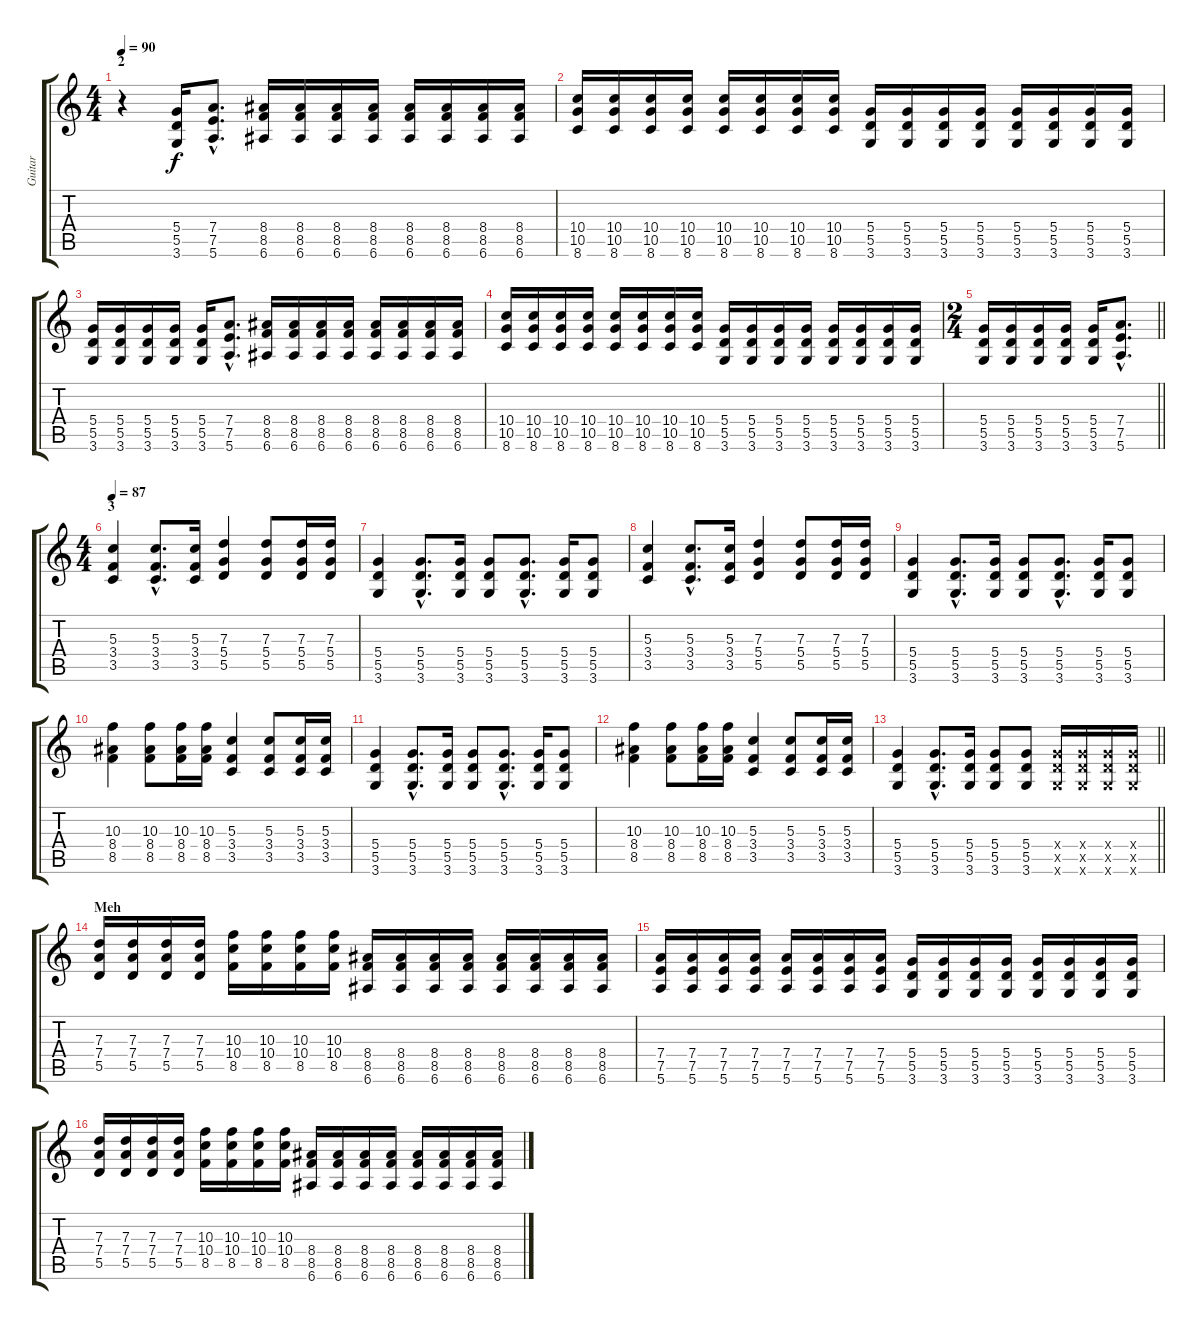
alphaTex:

\track ("Guitar" "Guitar") {instrument distortionguitar}
\staff {score tabs}
\tuning (E4 B3 G3 D3 A2 E2) {hide}
\ts (4 4)
\section ("" "2")
\tempo 90
\clef g2
\ks c
r.4{dy f} (5.4 5.5 3.6).16 (7.4{hac} 7.5{hac} 5.6{hac}).8{d} (8.4 8.5 6.6).16 (8.4 8.5 6.6).16 (8.4 8.5 6.6).16 (8.4 8.5 6.6).16 (8.4 8.5 6.6).16 (8.4 8.5 6.6).16 (8.4 8.5 6.6).16 (8.4 8.5 6.6).16 |
(10.4 10.5 8.6).16 (10.4 10.5 8.6).16 (10.4 10.5 8.6).16 (10.4 10.5 8.6).16 (10.4 10.5 8.6).16 (10.4 10.5 8.6).16 (10.4 10.5 8.6).16 (10.4 10.5 8.6).16 (5.4 5.5 3.6).16 (5.4 5.5 3.6).16 (5.4 5.5 3.6).16 (5.4 5.5 3.6).16 (5.4 5.5 3.6).16 (5.4 5.5 3.6).16 (5.4 5.5 3.6).16 (5.4 5.5 3.6).16 |
(5.4 5.5 3.6).16 (5.4 5.5 3.6).16 (5.4 5.5 3.6).16 (5.4 5.5 3.6).16 (5.4 5.5 3.6).16 (7.4{hac} 7.5{hac} 5.6{hac}).8{d} (8.4 8.5 6.6).16 (8.4 8.5 6.6).16 (8.4 8.5 6.6).16 (8.4 8.5 6.6).16 (8.4 8.5 6.6).16 (8.4 8.5 6.6).16 (8.4 8.5 6.6).16 (8.4 8.5 6.6).16 |
(10.4 10.5 8.6).16 (10.4 10.5 8.6).16 (10.4 10.5 8.6).16 (10.4 10.5 8.6).16 (10.4 10.5 8.6).16 (10.4 10.5 8.6).16 (10.4 10.5 8.6).16 (10.4 10.5 8.6).16 (5.4 5.5 3.6).16 (5.4 5.5 3.6).16 (5.4 5.5 3.6).16 (5.4 5.5 3.6).16 (5.4 5.5 3.6).16 (5.4 5.5 3.6).16 (5.4 5.5 3.6).16 (5.4 5.5 3.6).16 |
\ts (2 4)
\barLineRight lightlight
(5.4 5.5 3.6).16 (5.4 5.5 3.6).16 (5.4 5.5 3.6).16 (5.4 5.5 3.6).16 (5.4 5.5 3.6).16 (7.4{hac} 7.5{hac} 5.6{hac}).8{d} |
\ts (4 4)
\section ("" "3")
\tempo 87
(5.3 3.4 3.5).4 (5.3{hac} 3.4{hac} 3.5{hac}).8{d} (5.3 3.4 3.5).16 (7.3 5.4 5.5).4 (7.3 5.4 5.5).8 (7.3 5.4 5.5).16 (7.3 5.4 5.5).16 |
(5.4 5.5 3.6).4 (5.4{hac} 5.5{hac} 3.6{hac}).8{d} (5.4 5.5 3.6).16 (5.4 5.5 3.6).8 (5.4{hac} 5.5{hac} 3.6{hac}).8{d} (5.4 5.5 3.6).16 (5.4 5.5 3.6).8 |
(5.3 3.4 3.5).4 (5.3{hac} 3.4{hac} 3.5{hac}).8{d} (5.3 3.4 3.5).16 (7.3 5.4 5.5).4 (7.3 5.4 5.5).8 (7.3 5.4 5.5).16 (7.3 5.4 5.5).16 |
(5.4 5.5 3.6).4 (5.4{hac} 5.5{hac} 3.6{hac}).8{d} (5.4 5.5 3.6).16 (5.4 5.5 3.6).8 (5.4{hac} 5.5{hac} 3.6{hac}).8{d} (5.4 5.5 3.6).16 (5.4 5.5 3.6).8 |
(10.3 8.4 8.5).4 (10.3 8.4 8.5).8 (10.3 8.4 8.5).16 (10.3 8.4 8.5).16 (5.3 3.4 3.5).4 (5.3 3.4 3.5).8 (5.3 3.4 3.5).16 (5.3 3.4 3.5).16 |
(5.4 5.5 3.6).4 (5.4{hac} 5.5{hac} 3.6{hac}).8{d} (5.4 5.5 3.6).16 (5.4 5.5 3.6).8 (5.4{hac} 5.5{hac} 3.6{hac}).8{d} (5.4 5.5 3.6).16 (5.4 5.5 3.6).8 |
(10.3 8.4 8.5).4 (10.3 8.4 8.5).8 (10.3 8.4 8.5).16 (10.3 8.4 8.5).16 (5.3 3.4 3.5).4 (5.3 3.4 3.5).8 (5.3 3.4 3.5).16 (5.3 3.4 3.5).16 |
\barLineRight lightlight
(5.4 5.5 3.6).4 (5.4{hac} 5.5{hac} 3.6{hac}).8{d} (5.4 5.5 3.6).16 (5.4 5.5 3.6).8 (5.4 5.5 3.6).8 (5.4{x} 5.5{x} 3.6{x}).16 (5.4{x} 5.5{x} 3.6{x}).16 (5.4{x} 5.5{x} 3.6{x}).16 (5.4{x} 5.5{x} 3.6{x}).16 |
\section ("" "Meh")
(7.3 7.4 5.5).16 (7.3 7.4 5.5).16 (7.3 7.4 5.5).16 (7.3 7.4 5.5).16 (10.3 10.4 8.5).16 (10.3 10.4 8.5).16 (10.3 10.4 8.5).16 (10.3 10.4 8.5).16 (8.4 8.5 6.6).16 (8.4 8.5 6.6).16 (8.4 8.5 6.6).16 (8.4 8.5 6.6).16 (8.4 8.5 6.6).16 (8.4 8.5 6.6).16 (8.4 8.5 6.6).16 (8.4 8.5 6.6).16 |
(7.4 7.5 5.6).16 (7.4 7.5 5.6).16 (7.4 7.5 5.6).16 (7.4 7.5 5.6).16 (7.4 7.5 5.6).16 (7.4 7.5 5.6).16 (7.4 7.5 5.6).16 (7.4 7.5 5.6).16 (5.4 5.5 3.6).16 (5.4 5.5 3.6).16 (5.4 5.5 3.6).16 (5.4 5.5 3.6).16 (5.4 5.5 3.6).16 (5.4 5.5 3.6).16 (5.4 5.5 3.6).16 (5.4 5.5 3.6).16 |
(7.3 7.4 5.5).16 (7.3 7.4 5.5).16 (7.3 7.4 5.5).16 (7.3 7.4 5.5).16 (10.3 10.4 8.5).16 (10.3 10.4 8.5).16 (10.3 10.4 8.5).16 (10.3 10.4 8.5).16 (8.4 8.5 6.6).16 (8.4 8.5 6.6).16 (8.4 8.5 6.6).16 (8.4 8.5 6.6).16 (8.4 8.5 6.6).16 (8.4 8.5 6.6).16 (8.4 8.5 6.6).16 (8.4 8.5 6.6).16
